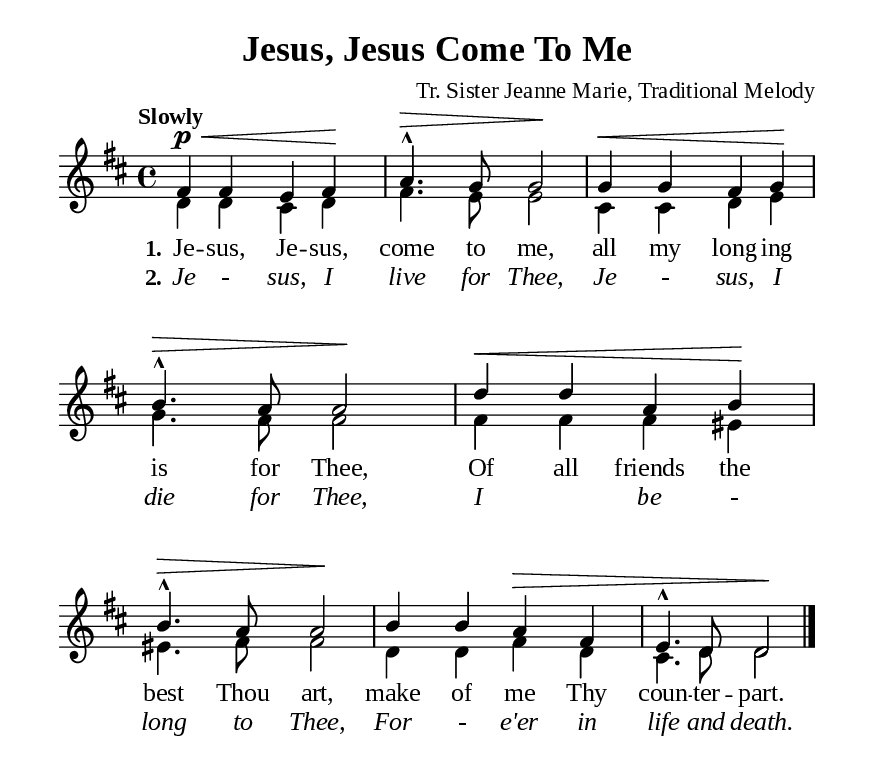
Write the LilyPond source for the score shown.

\version "2.18.2"

\header {
  title = "Jesus, Jesus Come To Me"
  composer = "Tr. Sister Jeanne Marie, Traditional Melody"
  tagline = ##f
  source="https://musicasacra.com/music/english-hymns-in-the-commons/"
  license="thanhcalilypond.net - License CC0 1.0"
}

global= {
  \key d \major
  \time 4/4
  \tempo "Slowly"
  \dynamicUp
  \override Score.BarNumber.break-visibility = ##(#f #f #f)
  \override Lyrics.LyricSpace.minimum-distance = #3.0
}

\paper {
  #(set-paper-size "a5")
  top-margin = 10\mm
  bottom-margin = 5\mm
  left-margin = 10\mm
  right-margin = 10\mm
  indent = #0
  #(define fonts
	 (make-pango-font-tree "Liberation Serif"
	 		       "Liberation Serif"
			       "Liberation Serif"
			       (/ 20 20)))
  system-system-spacing = #'((basic-distance . 3) (padding . 5))
}

printItalic = \with {
  \override LyricText.font-shape = #'italic
}

% Soprano verse music
musicVerseSoprano = \relative c' {
  fis4 \p \< fis e fis \! |
  a4.-^ \> g8 g2 \! |
  g4 \< g fis g \! |
  b4.-^ \> a8 a2 \! |
  d4 \< d a b \! |
  b4.-^ \> a8 a2 \! |
  b4 b a \> fis |
  e4.-^ d8 d2 \! \bar "|."
}

% Basso verse music
musicVerseBasso = \relative c' {
  d4 d cis d |
  fis4. e8 e2 |
  cis4 cis d e |
  g4. fis8 fis2 |
  fis4 fis fis eis |
  eis4. fis8 fis2 |
  d4 d fis d |
  cis4. d8 d2 \bar "|."
}

% Verse lyrics
verseOne = \lyricmode {
  \set stanza = #"1."
  Je -- sus, Je -- sus, come to me, all my long -- ing is for Thee,
  Of all friends the best Thou art, make of me Thy coun -- ter -- part.
}

verseTwo = \lyricmode {
  \set stanza = #"2."
  Je - sus, I live for Thee, Je - sus, I die for Thee,
  I _ be - long to Thee, For - e'er in life and death.
}

% Layout
\score {
    \new ChoirStaff <<
      \new Staff <<
        \clef "treble"
        \new Voice = "sopranos" { \voiceOne \global \stemUp \slurUp \musicVerseSoprano }
        \new Voice = "basso" { \voiceTwo \global \stemDown \slurDown \musicVerseBasso }
      >>
      \new Lyrics \lyricsto sopranos \verseOne
      \new Lyrics \printItalic \lyricsto sopranos \verseTwo
    >>
}
